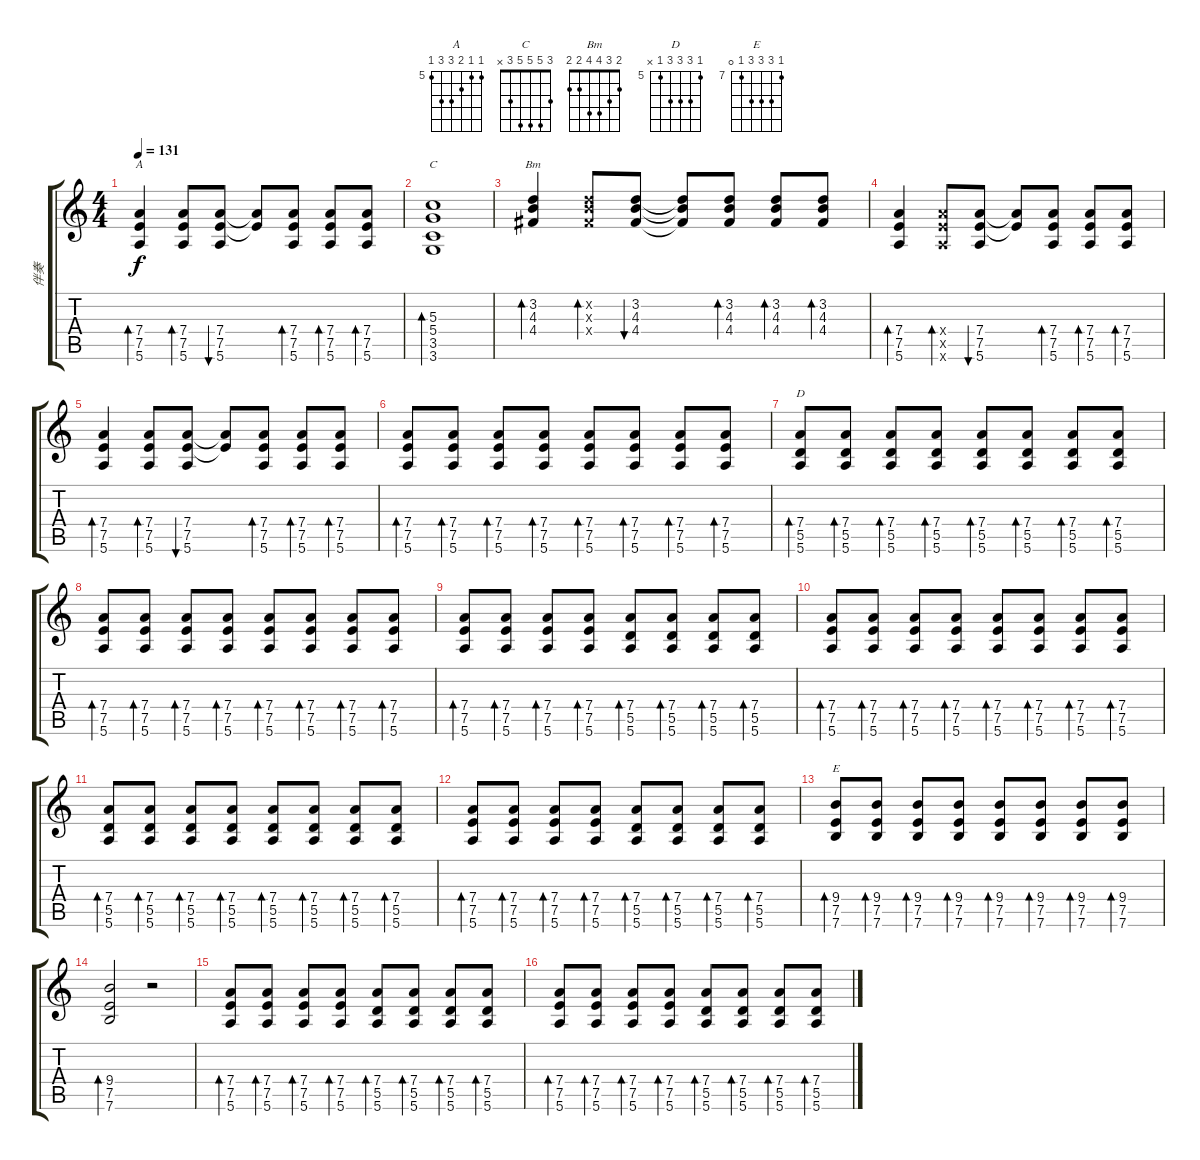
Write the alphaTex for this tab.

\track ("伴奏" "伴奏") {instrument distortionguitar}
\staff {score tabs}
\tuning (E4 B3 G3 D3 A2 E2) {hide}
\chord ("A" 5 5 6 7 7 5) {firstfret 5}
\chord ("C" 3 5 5 5 3 x)
\chord ("Bm" 2 3 4 4 2 2)
\chord ("D" 5 7 7 7 5 x) {firstfret 5}
\chord ("E" 7 9 9 9 7 0) {firstfret 7}
\ts (4 4)
\tempo 131
\clef g2
\ks c
(7.4 7.5 5.6).4{bd 30 ch "A" dy f} (7.4 7.5 5.6).8{bd 30} (7.4 7.5 5.6).8{bu 30} (7.4{t} 7.5{t}).8 (7.4 7.5 5.6).8{bd 30} (7.4 7.5 5.6).8{bd 30} (7.4 7.5 5.6).8{bd 30} |
(5.3 5.4 3.5 3.6).1{bd 30 ch "C"} |
(3.2 4.3 4.4).4{bd 30 ch "Bm"} (3.2{x} 4.3{x} 4.4{x}).8{bd 60} (3.2 4.3 4.4).8{bu 30} (3.2{t} 4.3{t} 4.4{t}).8 (3.2 4.3 4.4).8{bd 30} (3.2 4.3 4.4).8{bd 30} (3.2 4.3 4.4).8{bd 30} |
(7.4 7.5 5.6).4{bd 30} (7.4{x} 7.5{x} 5.6{x}).8{bd 30} (7.4 7.5 5.6).8{bu 30} (7.4{t} 7.5{t}).8 (7.4 7.5 5.6).8{bd 30} (7.4 7.5 5.6).8{bd 30} (7.4 7.5 5.6).8{bd 30} |
(7.4 7.5 5.6).4{bd 30} (7.4 7.5 5.6).8{bd 30} (7.4 7.5 5.6).8{bu 30} (7.4{t} 7.5{t}).8 (7.4 7.5 5.6).8{bd 30} (7.4 7.5 5.6).8{bd 30} (7.4 7.5 5.6).8{bd 30} |
(7.4 7.5 5.6).8{bd 30} (7.4 7.5 5.6).8{bd 30} (7.4 7.5 5.6).8{bd 30} (7.4 7.5 5.6).8{bd 30} (7.4 7.5 5.6).8{bd 30} (7.4 7.5 5.6).8{bd 30} (7.4 7.5 5.6).8{bd 30} (7.4 7.5 5.6).8{bd 30} |
(7.4 5.5 5.6).8{bd 30 ch "D"} (7.4 5.5 5.6).8{bd 30} (7.4 5.5 5.6).8{bd 30} (7.4 5.5 5.6).8{bd 30} (7.4 5.5 5.6).8{bd 30} (7.4 5.5 5.6).8{bd 30} (7.4 5.5 5.6).8{bd 30} (7.4 5.5 5.6).8{bd 30} |
(7.4 7.5 5.6).8{bd 30} (7.4 7.5 5.6).8{bd 30} (7.4 7.5 5.6).8{bd 30} (7.4 7.5 5.6).8{bd 30} (7.4 7.5 5.6).8{bd 30} (7.4 7.5 5.6).8{bd 30} (7.4 7.5 5.6).8{bd 30} (7.4 7.5 5.6).8{bd 30} |
(7.4 7.5 5.6).8{bd 30} (7.4 7.5 5.6).8{bd 30} (7.4 7.5 5.6).8{bd 30} (7.4 7.5 5.6).8{bd 30} (7.4 5.5 5.6).8{bd 30} (7.4 5.5 5.6).8{bd 30} (7.4 5.5 5.6).8{bd 30} (7.4 5.5 5.6).8{bd 30} |
(7.4 7.5 5.6).8{bd 30} (7.4 7.5 5.6).8{bd 30} (7.4 7.5 5.6).8{bd 30} (7.4 7.5 5.6).8{bd 30} (7.4 7.5 5.6).8{bd 30} (7.4 7.5 5.6).8{bd 30} (7.4 7.5 5.6).8{bd 30} (7.4 7.5 5.6).8{bd 30} |
(7.4 5.5 5.6).8{bd 30} (7.4 5.5 5.6).8{bd 30} (7.4 5.5 5.6).8{bd 30} (7.4 5.5 5.6).8{bd 30} (7.4 5.5 5.6).8{bd 30} (7.4 5.5 5.6).8{bd 30} (7.4 5.5 5.6).8{bd 30} (7.4 5.5 5.6).8{bd 30} |
(7.4 7.5 5.6).8{bd 30} (7.4 7.5 5.6).8{bd 30} (7.4 7.5 5.6).8{bd 30} (7.4 7.5 5.6).8{bd 30} (7.4 5.5 5.6).8{bd 30} (7.4 5.5 5.6).8{bd 30} (7.4 5.5 5.6).8{bd 30} (7.4 5.5 5.6).8{bd 30} |
(9.4 7.5 7.6).8{bd 30 ch "E"} (9.4 7.5 7.6).8{bd 30} (9.4 7.5 7.6).8{bd 30} (9.4 7.5 7.6).8{bd 30} (9.4 7.5 7.6).8{bd 30} (9.4 7.5 7.6).8{bd 30} (9.4 7.5 7.6).8{bd 30} (9.4 7.5 7.6).8{bd 30} |
(9.4 7.5 7.6).2{bd 30} r.2 |
(7.4 7.5 5.6).8{bd 30} (7.4 7.5 5.6).8{bd 30} (7.4 7.5 5.6).8{bd 30} (7.4 7.5 5.6).8{bd 30} (7.4 5.5 5.6).8{bd 30} (7.4 5.5 5.6).8{bd 30} (7.4 5.5 5.6).8{bd 30} (7.4 5.5 5.6).8{bd 30} |
(7.4 7.5 5.6).8{bd 30} (7.4 7.5 5.6).8{bd 30} (7.4 7.5 5.6).8{bd 30} (7.4 7.5 5.6).8{bd 30} (7.4 5.5 5.6).8{bd 30} (7.4 5.5 5.6).8{bd 30} (7.4 5.5 5.6).8{bd 30} (7.4 5.5 5.6).8{bd 30}
